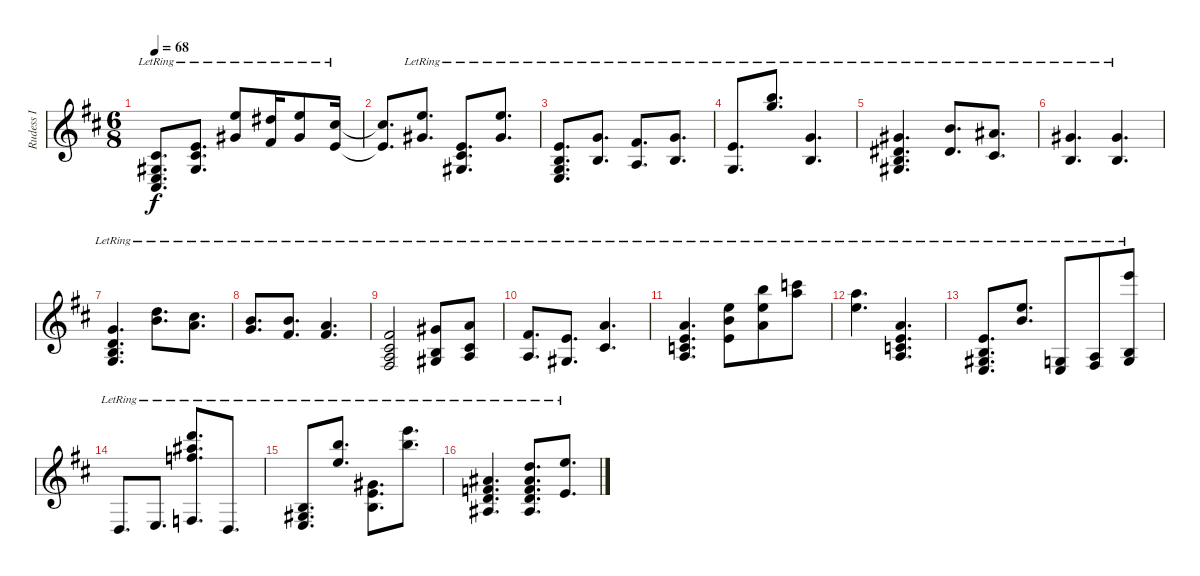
\track ("Rudess I" "Rudess I") {instrument brightacousticpiano}
\staff {score}
\tuning (E4 B3 G3 D3 A2 E2 B1) {hide}
\ts (6 8)
\tempo 68
\clef g2
\ks d
(2.2{lr} 1.3{lr} 2.4{lr} 4.5{lr}).8{d dy f} (0.1{lr} 2.2{lr} 1.3{lr}).8{d} (12.1{lr} 9.2{lr}).8 (11.1{lr} 7.2{lr}).16 (12.1{lr} 9.2{lr}).8 (9.1{lr} 5.2{lr}).16 |
(9.1{t} 5.2{t}).8{d} (12.1{lr} 9.2{lr}).8{d} (0.1{lr} 2.2{lr} 1.3{lr}).8{d} (12.1{lr} 9.2{lr}).8{d} |
(0.1{lr} 0.2{lr} 0.3{lr} 2.4{lr}).8{d} (3.1{lr} 0.2{lr}).8{d} (2.1{lr} 2.3{lr}).8{d} (3.1{lr} 0.2{lr}).8{d} |
(0.1{lr} 0.3{lr}).8{d} (19.1{lr} 20.2{lr}).8{d} (3.1{lr} 0.2{lr}).4{d} |
(4.1{lr} 0.2{lr} 1.3{lr} 13.4{lr}).4{d} (7.1{lr} 4.2{lr}).8{d} (6.1{lr} 2.2{lr}).8{d} |
(4.1{lr} 0.2{lr}).4{d} (4.1{lr} 0.2{lr}).4{d} |
(3.1{lr} 0.2{lr} 0.3{lr} 12.4{lr}).4{d} (10.1{lr} 12.2{lr}).8{d} (9.1{lr} 10.2{lr}).8{d} |
(7.1{lr} 8.2{lr}).8{d} (7.1{lr} 7.2{lr}).8{d} (5.1{lr} 7.2{lr}).4{d} |
(2.1{lr} 2.2{lr} 2.3{lr} 4.4{lr}).2 (4.1{lr} 0.2{lr} 1.3{lr}).8 (5.1{lr} 2.2{lr} 2.3{lr}).8 |
(2.1{lr} 2.3{lr}).8{d} (0.1{lr} 1.3{lr}).8{d} (5.1{lr} 2.2{lr}).4{d} |
(0.1{lr} 1.2{lr} 2.3{lr} 19.4{lr}).4{d} (0.1{lr} 17.2{lr} 16.3{lr}).8 (19.1{lr} 10.2{lr} 21.3{lr}).8 (20.1{lr} 22.2{lr}).8 |
(17.1{lr} 17.2{lr}).4{d} (0.1{lr} 1.2{lr} 2.3{lr} 19.4{lr}).4{d} |
(0.1{lr} 0.2{lr} 1.3{lr} 2.4{lr}).8{d} (12.1{lr} 12.2{lr}).8{d} (0.3{lr} 2.4{lr}).8 (2.3{lr} 4.4{lr}).8 (24.1{lr} 0.2{lr} 0.3{lr}).8 |
0.4{lr}.8{d} 2.4{lr}.8{d} (13.1{lr} 27.2{lr} 27.3{lr} 3.4{lr}).8{d} 0.4{lr}.8{d} |
(0.2{lr} 1.3{lr} 2.4{lr}).8{d} (19.1{lr} 17.2{lr}).8{d} (0.1{lr} 9.2{lr} 4.3{lr}).8{d} (24.1{lr} 24.2{lr}).8{d} |
(1.1{lr} 3.2{lr} 3.3{lr} 30.6{lr}).4{d} (1.1{lr} 3.2{lr} 3.3{lr} 24.4{lr} 30.6{lr}).8{d} (12.1{lr} 5.2{lr}).8{d}
